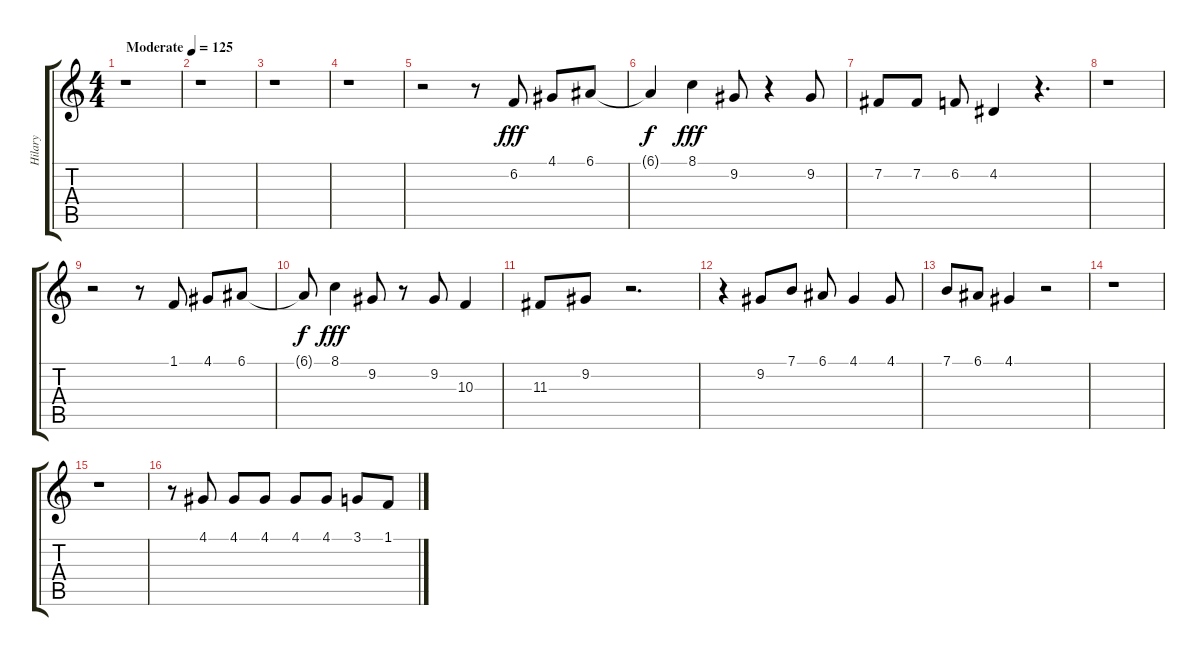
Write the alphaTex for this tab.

\track ("Hilary" "Hilary") {instrument tenorsax}
\staff {score tabs}
\tuning (E4 B3 G3 D3 A2 E2) {hide}
\ts (4 4)
\tempo (125 "Moderate")
\clef g2
\ks c
r.1{dy fff instrument tenorsax} |
r.1 |
r.1 |
r.1 |
r.2 r.8 6.2.8 4.1.8 6.1.8 |
6.1{t}.4{dy f} 8.1.4{dy fff} 9.2.8 r.4 9.2.8 |
7.2.8 7.2.8 6.2.8 4.2.4 r.4{d} |
r.1 |
r.2 r.8 1.1.8 4.1.8 6.1.8 |
6.1{t}.8{dy f} 8.1.4{dy fff} 9.2.8 r.8 9.2.8 10.3.4 |
11.3.8 9.2.8 r.2{d} |
r.4 9.2.8 7.1.8 6.1.8 4.1.4 4.1.8 |
7.1.8 6.1.8 4.1.4 r.2 |
r.1 |
r.1 |
r.8 4.1.8 4.1.8 4.1.8 4.1.8 4.1.8 3.1.8 1.1.8
